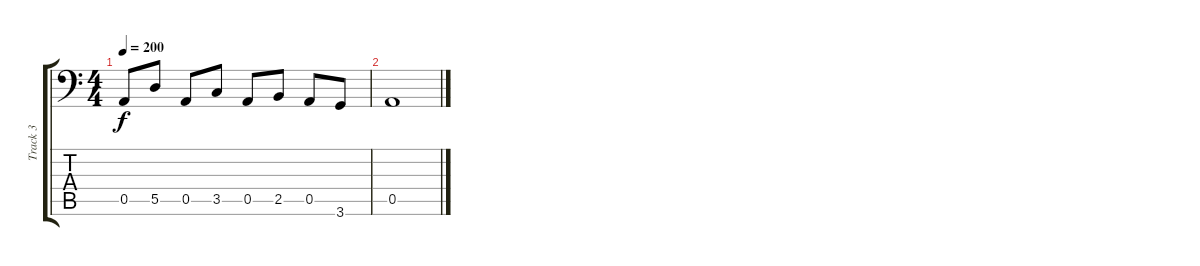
\track ("Track 3" "Track 3") {instrument electricbassfinger}
\staff {score tabs}
\tuning (E3 B2 G2 D2 A1 E1) {hide}
\ts (4 4)
\tempo 200
\clef f4
\ks c
0.5.8{dy f} 5.5.8 0.5.8 3.5.8 0.5.8 2.5.8 0.5.8 3.6.8 |
0.5.1
